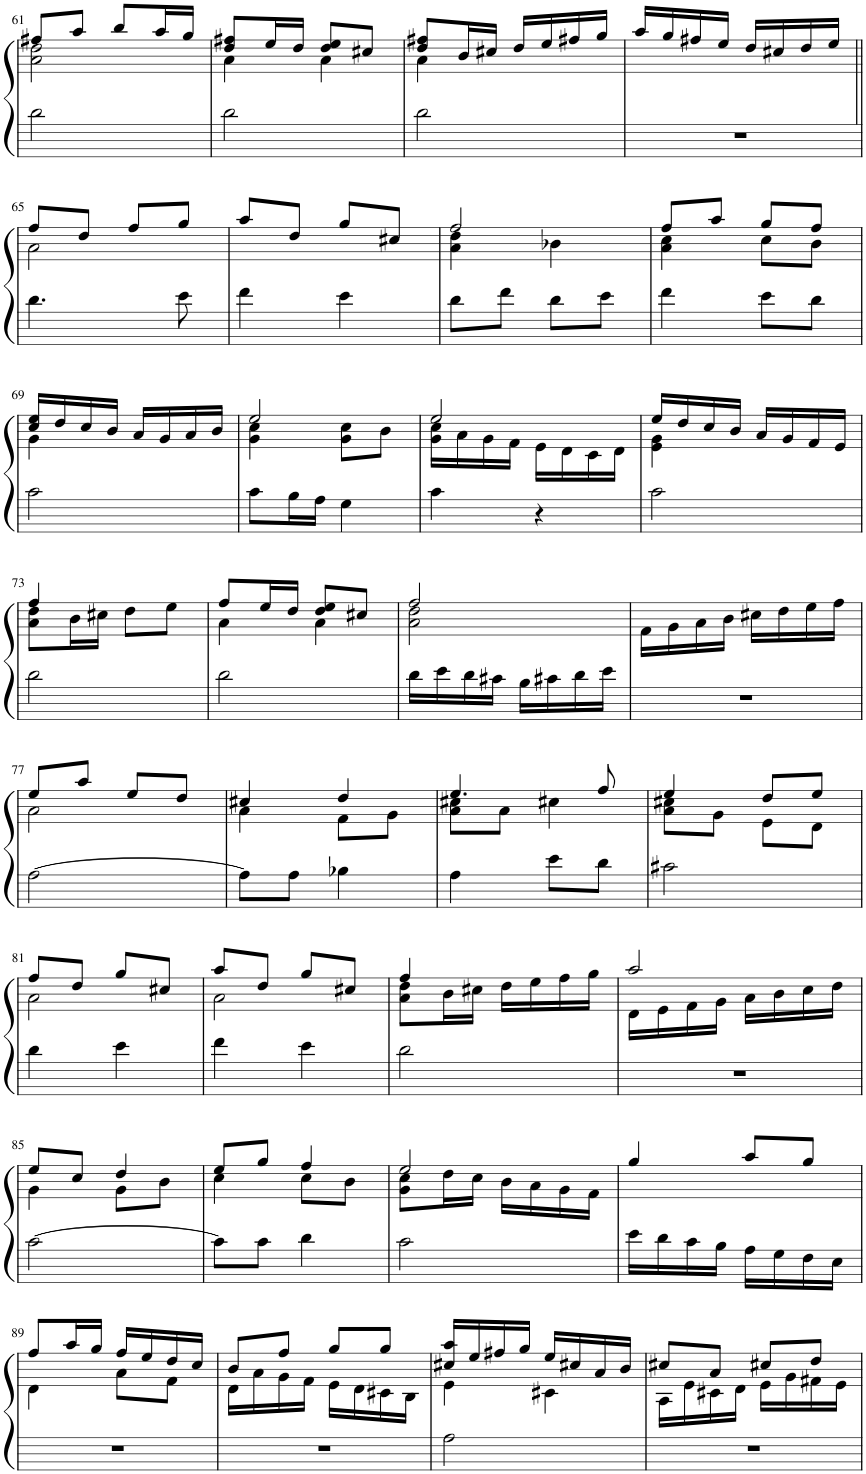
**kern	**kern
*part1	*part1
*staff2	*staff1
*I"Piano	*
*I'Pno.	*
!!LO:PB:g=z
*clefF4	*clefG2
*k[]	*k[]
*M2/4	*M2/4
=61	=61
*	*^
2d\	8ff#X/L	2a\ 2dd\
.	8aa/J	.
.	8bb/L	.
.	16aa/L	.
.	16gg/JJ	.
=62	=62	=62
2d\	8dd/ 8ff#X/L	4a\
.	16ee/L	.
.	16dd/JJ	.
.	8dd/ 8ee/L	4a\
.	8cc#X/J	.
=63	=63	=63
2d\	8dd/ 8ff#X/L	4a\
.	16b/L	.
.	16cc#X/JJ	.
.	16dd/LL	4ryy
.	16ee/	.
.	16ff#X/	.
.	16gg/JJ	.
*	*v	*v
=64	=64
2r	16aa/LL
.	16gg/
.	16ff#X/
.	16ee/JJ
.	16dd/LL
.	16cc#X/
.	16dd/
.	16ee/JJ
!!LO:LB:g=z
=65||	=65||
*	*^
4.d\	8ff/L	2a\
.	8dd/J	.
.	8ff/L	.
8e\	8gg/J	.
*	*v	*v
=66	=66
4f\	8aa/L
.	8dd/J
4e\	8gg/L
.	8cc#X/J
=67	=67
*	*^
8d\L	2ff/	4a\ 4dd\
8f\J	.	.
8d\L	.	4b-X\
8e\J	.	.
=68	=68	=68
4f\	8ff/L	4a\ 4cc\
.	8aa/J	.
8e\L	8gg/L	8cc\L
8d\J	8ff/J	8b\J
!!LO:LB:g=z	!!
=69	=69	=69
2c\	16cc/ 16ee/LL	4g\
.	16dd/	.
.	16cc/	.
.	16b/JJ	.
.	16a/LL	4ryy
.	16g/	.
.	16a/	.
.	16b/JJ	.
=70	=70	=70
8c\L	2ee/	4g\ 4cc\
16B\L	.	.
16A\JJ	.	.
4G\	.	8g\ 8cc\L
.	.	8b\J
=71	=71	=71
4c\	2ee/	16g\ 16cc\LL
.	.	16a\
.	.	16g\
.	.	16f\JJ
4r	.	16e\LL
.	.	16d\
.	.	16c\
.	.	16d\JJ
=72	=72	=72
2c\	16ee/LL	4e\ 4g\
.	16dd/	.
.	16cc/	.
.	16b/JJ	.
.	16a/LL	4ryy
.	16g/	.
.	16f/	.
.	16e/JJ	.
!!LO:LB:g=z	!!
=73	=73	=73
2d\	4ff/	8a\ 8dd\L
.	.	16b\L
.	.	16cc#X\JJ
.	8dd\L	4ryy
.	8ee\J	.
=74	=74	=74
2d\	8ff/L	4a\
.	16ee/L	.
.	16dd/JJ	.
.	8dd/ 8ee/L	4a\
.	8cc#X/J	.
=75	=75	=75
16d\LL	2ff/	2a\ 2dd\
16e\	.	.
16d\	.	.
16c#X\JJ	.	.
16B\LL	.	.
16c#X\	.	.
16d\	.	.
16e\JJ	.	.
*	*v	*v
=76	=76
2r	16f\LL
.	16g\
.	16a\
.	16b\JJ
.	16cc#X\LL
.	16dd\
.	16ee\
.	16ff\JJ
!!LO:LB:g=z
=77	=77
*	*^
[2A\	8ee/L	2a\
.	8aa/J	.
.	8ee/L	.
.	8dd/J	.
=78	=78	=78
8A\L]	4cc#X/	4a\
8A\J	.	.
4B-X\	4dd/	8f\L
.	.	8g\J
=79	=79	=79
4A\	4.ee/	8a\ 8cc#X\L
.	.	8a\J
8e\L	.	4cc#X\
8d\J	8ff/	.
=80	=80	=80
2c#X\	4ee/	8a\ 8cc#X\L
.	.	8g\J
.	8dd/L	8e\L
.	8ee/J	8d\J
!!LO:LB:g=z	!!
=81	=81	=81
4d\	8ff/L	2a\
.	8dd/J	.
4e\	8gg/L	.
.	8cc#X/J	.
=82	=82	=82
4f\	8aa/L	2a\
.	8dd/J	.
4e\	8gg/L	.
.	8cc#X/J	.
=83	=83	=83
2d\	4ff/	8a\ 8dd\L
.	.	16b\L
.	.	16cc#X\JJ
.	16dd\LL	4ryy
.	16ee\	.
.	16ff\	.
.	16gg\JJ	.
=84	=84	=84
2r	2aa/	16d\LL
.	.	16e\
.	.	16f\
.	.	16g\JJ
.	.	16a\LL
.	.	16b\
.	.	16cc\
.	.	16dd\JJ
!!LO:LB:g=z	!!
=85	=85	=85
[2c\	8ee/L	4g\
.	8cc/J	.
.	4dd/	8g\L
.	.	8b\J
=86	=86	=86
8c\L]	8ee/L	4cc\
8c\J	8gg/J	.
4d\	4ff/	8cc\L
.	.	8b\J
=87	=87	=87
2c\	2ee/	8g\ 8cc\L
.	.	16dd\L
.	.	16cc\JJ
.	.	16b\LL
.	.	16a\
.	.	16g\
.	.	16f\JJ
*	*v	*v
=88	=88
16e\LL	4gg/
16d\	.
16c\	.
16B\JJ	.
16A\LL	8aa/L
16G\	.
16F\	8gg/J
16E\JJ	.
!!LO:LB:g=z
=89	=89
*	*^
2r	8ff/L	4d\
.	16aa/L	.
.	16gg/JJ	.
.	16ff/LL	8a\L
.	16ee/	.
.	16dd/	8f\J
.	16cc/JJ	.
=90	=90	=90
2r	8b/L	16d\LL
.	.	16a\
.	8ff/J	16g\
.	.	16f\JJ
.	8gg/L	16e\LL
.	.	16d\
.	8gg/J	16c#X\
.	.	16B\JJ
=91	=91	=91
2A\	16cc#X/ 16aa/LL	4e\
.	16ee/	.
.	16ff#X/	.
.	16gg/JJ	.
.	16ee/LL	4c#X\
.	16cc#X/	.
.	16a/	.
.	16b/JJ	.
=92	=92	=92
2r	8cc#X/L	16A\LL
.	.	16e\
.	8a/J	16c#X\
.	.	16d\JJ
.	8cc#X/L	16e\LL
.	.	16g\
.	8dd/J	16f#X\
.	.	16e\JJ
*	*v	*v
=	=
*-	*-
